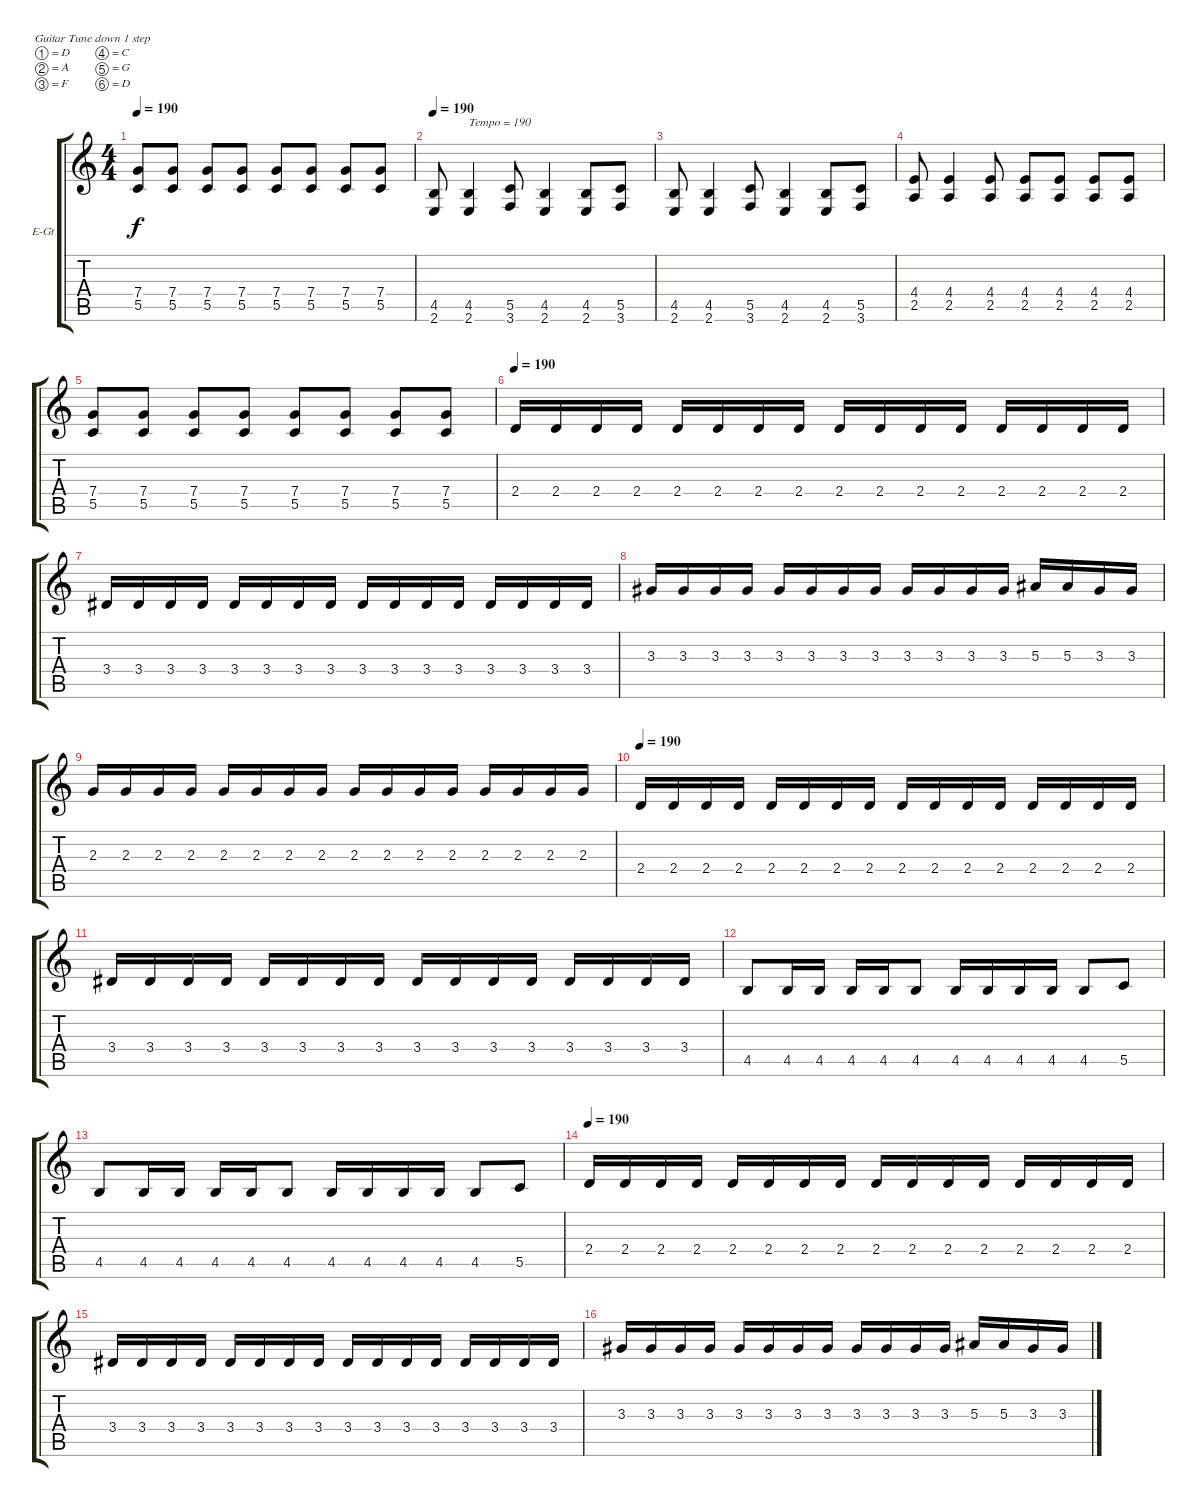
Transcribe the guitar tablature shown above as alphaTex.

\bracketExtendMode groupsimilarinstruments
\firstSystemTrackNameOrientation horizontal
\otherSystemsTrackNameOrientation horizontal
\track ("Paul - Guitar 2" "E-Gt") {instrument distortionguitar}
\staff {score tabs}
\tuning (D4 A3 F3 C3 G2 D2)
\ts (4 4)
\tempo 190
\clef g2
\ks c
(7.4 5.5).8{dy f} (7.4 5.5).8 (7.4 5.5).8 (7.4 5.5).8 (7.4 5.5).8 (7.4 5.5).8 (7.4 5.5).8 (7.4 5.5).8 |
\tempo 190
(4.5 2.6).8 (4.5 2.6).4{txt "Tempo = 190"} (5.5 3.6).8 (4.5 2.6).4 (4.5 2.6).8 (5.5 3.6).8 |
(4.5 2.6).8 (4.5 2.6).4 (5.5 3.6).8 (4.5 2.6).4 (4.5 2.6).8 (5.5 3.6).8 |
(4.4 2.5).8 (4.4 2.5).4 (4.4 2.5).8 (4.4 2.5).8 (4.4 2.5).8 (4.4 2.5).8 (4.4 2.5).8 |
(7.4 5.5).8 (7.4 5.5).8 (7.4 5.5).8 (7.4 5.5).8 (7.4 5.5).8 (7.4 5.5).8 (7.4 5.5).8 (7.4 5.5).8 |
\tempo 190
2.4.16 2.4.16 2.4.16 2.4.16 2.4.16 2.4.16 2.4.16 2.4.16 2.4.16 2.4.16 2.4.16 2.4.16 2.4.16 2.4.16 2.4.16 2.4.16 |
3.4.16 3.4.16 3.4.16 3.4.16 3.4.16 3.4.16 3.4.16 3.4.16 3.4.16 3.4.16 3.4.16 3.4.16 3.4.16 3.4.16 3.4.16 3.4.16 |
3.3.16 3.3.16 3.3.16 3.3.16 3.3.16 3.3.16 3.3.16 3.3.16 3.3.16 3.3.16 3.3.16 3.3.16 5.3.16 5.3.16 3.3.16 3.3.16 |
2.3.16 2.3.16 2.3.16 2.3.16 2.3.16 2.3.16 2.3.16 2.3.16 2.3.16 2.3.16 2.3.16 2.3.16 2.3.16 2.3.16 2.3.16 2.3.16 |
\tempo 190
2.4.16 2.4.16 2.4.16 2.4.16 2.4.16 2.4.16 2.4.16 2.4.16 2.4.16 2.4.16 2.4.16 2.4.16 2.4.16 2.4.16 2.4.16 2.4.16 |
3.4.16 3.4.16 3.4.16 3.4.16 3.4.16 3.4.16 3.4.16 3.4.16 3.4.16 3.4.16 3.4.16 3.4.16 3.4.16 3.4.16 3.4.16 3.4.16 |
4.5.8 4.5.16 4.5.16 4.5.16 4.5.16 4.5.8 4.5.16 4.5.16 4.5.16 4.5.16 4.5.8 5.5.8 |
4.5.8 4.5.16 4.5.16 4.5.16 4.5.16 4.5.8 4.5.16 4.5.16 4.5.16 4.5.16 4.5.8 5.5.8 |
\tempo 190
2.4.16 2.4.16 2.4.16 2.4.16 2.4.16 2.4.16 2.4.16 2.4.16 2.4.16 2.4.16 2.4.16 2.4.16 2.4.16 2.4.16 2.4.16 2.4.16 |
3.4.16 3.4.16 3.4.16 3.4.16 3.4.16 3.4.16 3.4.16 3.4.16 3.4.16 3.4.16 3.4.16 3.4.16 3.4.16 3.4.16 3.4.16 3.4.16 |
3.3.16 3.3.16 3.3.16 3.3.16 3.3.16 3.3.16 3.3.16 3.3.16 3.3.16 3.3.16 3.3.16 3.3.16 5.3.16 5.3.16 3.3.16 3.3.16
